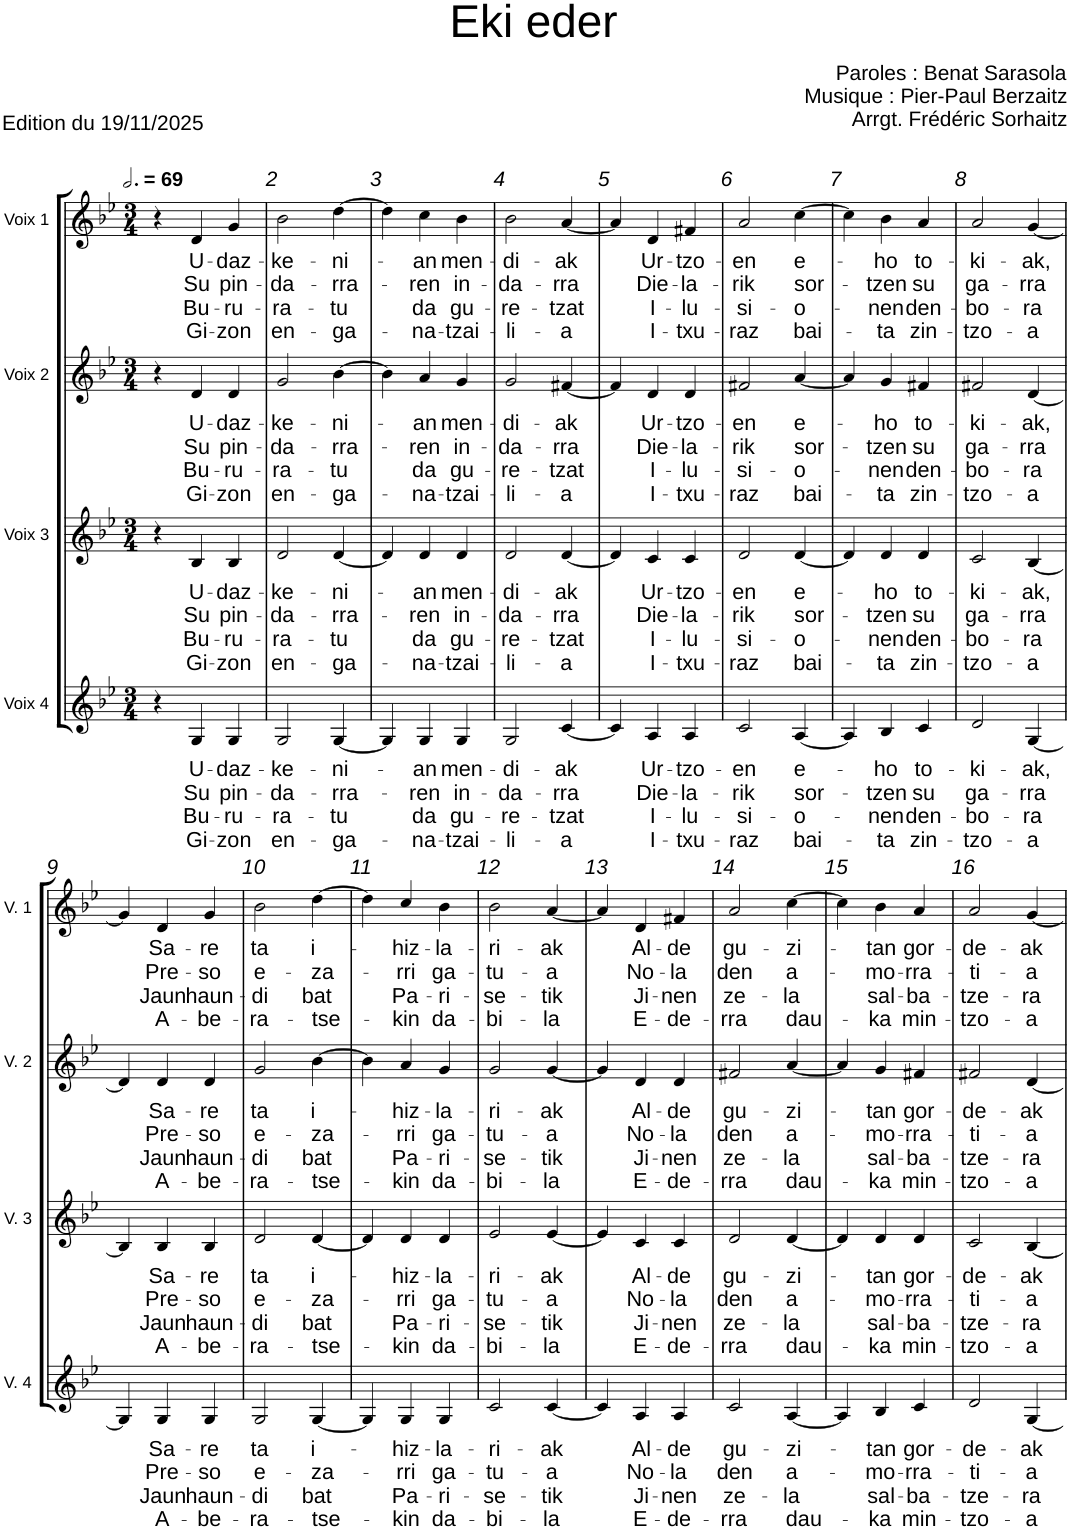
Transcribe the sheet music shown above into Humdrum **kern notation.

**kern	**text	**text	**text	**text	**kern	**text	**text	**text	**text	**kern	**text	**text	**text	**text	**kern	**text	**text	**text	**text
*part4	*part4	*part4	*part4	*part4	*part3	*part3	*part3	*part3	*part3	*part2	*part2	*part2	*part2	*part2	*part1	*part1	*part1	*part1	*part1
*staff4	*staff4	*staff4	*staff4	*staff4	*staff3	*staff3	*staff3	*staff3	*staff3	*staff2	*staff2	*staff2	*staff2	*staff2	*staff1	*staff1	*staff1	*staff1	*staff1
*I"Voix 4	*	*	*	*	*I"Voix 3	*	*	*	*	*I"Voix 2	*	*	*	*	*I"Voix 1	*	*	*	*
*I'V. 4	*	*	*	*	*I'V. 3	*	*	*	*	*I'V. 2	*	*	*	*	*I'V. 1	*	*	*	*
*clefG2	*	*	*	*	*clefG2	*	*	*	*	*clefG2	*	*	*	*	*clefG2	*	*	*	*
*k[b-e-]	*	*	*	*	*k[b-e-]	*	*	*	*	*k[b-e-]	*	*	*	*	*k[b-e-]	*	*	*	*
*M3/4	*	*	*	*	*M3/4	*	*	*	*	*M3/4	*	*	*	*	*M3/4	*	*	*	*
*MM207	*	*	*	*	*MM207	*	*	*	*	*MM207	*	*	*	*	*MM207	*	*	*	*
=1	=1	=1	=1	=1	=1	=1	=1	=1	=1	=1	=1	=1	=1	=1	=1	=1	=1	=1	=1
4r	.	.	.	.	4r	.	.	.	.	4r	.	.	.	.	4r	.	.	.	.
!	!LO:LY:b	!LO:LY:b	!LO:LY:b	!LO:LY:b	!	!LO:LY:b	!LO:LY:b	!LO:LY:b	!LO:LY:b	!	!LO:LY:b	!LO:LY:b	!LO:LY:b	!LO:LY:b	!	!LO:LY:b	!LO:LY:b	!LO:LY:b	!LO:LY:b
4G/	U-	Su	Bu-	Gi-	4B-/	U-	Su	Bu-	Gi-	4d/	U-	Su	Bu-	Gi-	4d/	U-	Su	Bu-	Gi-
!	!LO:LY:b	!LO:LY:b	!LO:LY:b	!LO:LY:b	!	!LO:LY:b	!LO:LY:b	!LO:LY:b	!LO:LY:b	!	!LO:LY:b	!LO:LY:b	!LO:LY:b	!LO:LY:b	!	!LO:LY:b	!LO:LY:b	!LO:LY:b	!LO:LY:b
4G/	-daz-	pin-	-ru-	-zon	4B-/	-daz-	pin-	-ru-	-zon	4d/	-daz-	pin-	-ru-	-zon	4g/	-daz-	pin-	-ru-	-zon
=2	=2	=2	=2	=2	=2	=2	=2	=2	=2	=2	=2	=2	=2	=2	=2	=2	=2	=2	=2
!	!LO:LY:b	!LO:LY:b	!LO:LY:b	!LO:LY:b	!	!LO:LY:b	!LO:LY:b	!LO:LY:b	!LO:LY:b	!	!LO:LY:b	!LO:LY:b	!LO:LY:b	!LO:LY:b	!	!LO:LY:b	!LO:LY:b	!LO:LY:b	!LO:LY:b
2G/	-ke-	-da-	-ra-	en-	2d/	-ke-	-da-	-ra-	en-	2g/	-ke-	-da-	-ra-	en-	2b-\	-ke-	-da-	-ra-	en-
!	!LO:LY:b	!LO:LY:b	!LO:LY:b	!LO:LY:b	!	!LO:LY:b	!LO:LY:b	!LO:LY:b	!LO:LY:b	!	!LO:LY:b	!LO:LY:b	!LO:LY:b	!LO:LY:b	!	!LO:LY:b	!LO:LY:b	!LO:LY:b	!LO:LY:b
[4G/	-ni-	-rra-	-tu	-ga-	[4d/	-ni-	-rra-	-tu	-ga-	[4b-\	-ni-	-rra-	-tu	-ga-	[4dd\	-ni-	-rra-	-tu	-ga-
=3	=3	=3	=3	=3	=3	=3	=3	=3	=3	=3	=3	=3	=3	=3	=3	=3	=3	=3	=3
4G/]	.	.	.	.	4d/]	.	.	.	.	4b-\]	.	.	.	.	4dd\]	.	.	.	.
!	!LO:LY:b	!LO:LY:b	!LO:LY:b	!LO:LY:b	!	!LO:LY:b	!LO:LY:b	!LO:LY:b	!LO:LY:b	!	!LO:LY:b	!LO:LY:b	!LO:LY:b	!LO:LY:b	!	!LO:LY:b	!LO:LY:b	!LO:LY:b	!LO:LY:b
4G/	-an	-ren	da	-na-	4d/	-an	-ren	da	-na-	4a/	-an	-ren	da	-na-	4cc\	-an	-ren	da	-na-
!	!LO:LY:b	!LO:LY:b	!LO:LY:b	!LO:LY:b	!	!LO:LY:b	!LO:LY:b	!LO:LY:b	!LO:LY:b	!	!LO:LY:b	!LO:LY:b	!LO:LY:b	!LO:LY:b	!	!LO:LY:b	!LO:LY:b	!LO:LY:b	!LO:LY:b
4G/	men-	in-	gu-	-tzai-	4d/	men-	in-	gu-	-tzai-	4g/	men-	in-	gu-	-tzai-	4b-\	men-	in-	gu-	-tzai-
=4	=4	=4	=4	=4	=4	=4	=4	=4	=4	=4	=4	=4	=4	=4	=4	=4	=4	=4	=4
!	!LO:LY:b	!LO:LY:b	!LO:LY:b	!LO:LY:b	!	!LO:LY:b	!LO:LY:b	!LO:LY:b	!LO:LY:b	!	!LO:LY:b	!LO:LY:b	!LO:LY:b	!LO:LY:b	!	!LO:LY:b	!LO:LY:b	!LO:LY:b	!LO:LY:b
2G/	-di-	-da-	-re-	-li-	2d/	-di-	-da-	-re-	-li-	2g/	-di-	-da-	-re-	-li-	2b-\	-di-	-da-	-re-	-li-
!	!LO:LY:b	!LO:LY:b	!LO:LY:b	!LO:LY:b	!	!LO:LY:b	!LO:LY:b	!LO:LY:b	!LO:LY:b	!	!LO:LY:b	!LO:LY:b	!LO:LY:b	!LO:LY:b	!	!LO:LY:b	!LO:LY:b	!LO:LY:b	!LO:LY:b
[4c/	-ak	-rra	-tzat	-a	[4d/	-ak	-rra	-tzat	-a	[4f#X/	-ak	-rra	-tzat	-a	[4a/	-ak	-rra	-tzat	-a
=5	=5	=5	=5	=5	=5	=5	=5	=5	=5	=5	=5	=5	=5	=5	=5	=5	=5	=5	=5
4c/]	.	.	.	.	4d/]	.	.	.	.	4f#/]	.	.	.	.	4a/]	.	.	.	.
!	!LO:LY:b	!LO:LY:b	!LO:LY:b	!LO:LY:b	!	!LO:LY:b	!LO:LY:b	!LO:LY:b	!LO:LY:b	!	!LO:LY:b	!LO:LY:b	!LO:LY:b	!LO:LY:b	!	!LO:LY:b	!LO:LY:b	!LO:LY:b	!LO:LY:b
4A/	Ur-	Die-	I-	I-	4c/	Ur-	Die-	I-	I-	4d/	Ur-	Die-	I-	I-	4d/	Ur-	Die-	I-	I-
!	!LO:LY:b	!LO:LY:b	!LO:LY:b	!LO:LY:b	!	!LO:LY:b	!LO:LY:b	!LO:LY:b	!LO:LY:b	!	!LO:LY:b	!LO:LY:b	!LO:LY:b	!LO:LY:b	!	!LO:LY:b	!LO:LY:b	!LO:LY:b	!LO:LY:b
4A/	-tzo-	-la-	-lu-	-txu-	4c/	-tzo-	-la-	-lu-	-txu-	4d/	-tzo-	-la-	-lu-	-txu-	4f#X/	-tzo-	-la-	-lu-	-txu-
=6	=6	=6	=6	=6	=6	=6	=6	=6	=6	=6	=6	=6	=6	=6	=6	=6	=6	=6	=6
!	!LO:LY:b	!LO:LY:b	!LO:LY:b	!LO:LY:b	!	!LO:LY:b	!LO:LY:b	!LO:LY:b	!LO:LY:b	!	!LO:LY:b	!LO:LY:b	!LO:LY:b	!LO:LY:b	!	!LO:LY:b	!LO:LY:b	!LO:LY:b	!LO:LY:b
2c/	-en	-rik	-si-	-raz	2d/	-en	-rik	-si-	-raz	2f#X/	-en	-rik	-si-	-raz	2a/	-en	-rik	-si-	-raz
!	!LO:LY:b	!LO:LY:b	!LO:LY:b	!LO:LY:b	!	!LO:LY:b	!LO:LY:b	!LO:LY:b	!LO:LY:b	!	!LO:LY:b	!LO:LY:b	!LO:LY:b	!LO:LY:b	!	!LO:LY:b	!LO:LY:b	!LO:LY:b	!LO:LY:b
[4A/	e-	sor-	-o-	bai-	[4d/	e-	sor-	-o-	bai-	[4a/	e-	sor-	-o-	bai-	[4cc\	e-	sor-	-o-	bai-
=7	=7	=7	=7	=7	=7	=7	=7	=7	=7	=7	=7	=7	=7	=7	=7	=7	=7	=7	=7
4A/]	.	.	.	.	4d/]	.	.	.	.	4a/]	.	.	.	.	4cc\]	.	.	.	.
!	!LO:LY:b	!LO:LY:b	!LO:LY:b	!LO:LY:b	!	!LO:LY:b	!LO:LY:b	!LO:LY:b	!LO:LY:b	!	!LO:LY:b	!LO:LY:b	!LO:LY:b	!LO:LY:b	!	!LO:LY:b	!LO:LY:b	!LO:LY:b	!LO:LY:b
4B-/	-ho	-tzen	-nen	-ta	4d/	-ho	-tzen	-nen	-ta	4g/	-ho	-tzen	-nen	-ta	4b-\	-ho	-tzen	-nen	-ta
!	!LO:LY:b	!LO:LY:b	!LO:LY:b	!LO:LY:b	!	!LO:LY:b	!LO:LY:b	!LO:LY:b	!LO:LY:b	!	!LO:LY:b	!LO:LY:b	!LO:LY:b	!LO:LY:b	!	!LO:LY:b	!LO:LY:b	!LO:LY:b	!LO:LY:b
4c/	to-	su	den-	zin-	4d/	to-	su	den-	zin-	4f#X/	to-	su	den-	zin-	4a/	to-	su	den-	zin-
=8	=8	=8	=8	=8	=8	=8	=8	=8	=8	=8	=8	=8	=8	=8	=8	=8	=8	=8	=8
!	!LO:LY:b	!LO:LY:b	!LO:LY:b	!LO:LY:b	!	!LO:LY:b	!LO:LY:b	!LO:LY:b	!LO:LY:b	!	!LO:LY:b	!LO:LY:b	!LO:LY:b	!LO:LY:b	!	!LO:LY:b	!LO:LY:b	!LO:LY:b	!LO:LY:b
2d/	-ki-	ga-	-bo-	-tzo-	2c/	-ki-	ga-	-bo-	-tzo-	2f#X/	-ki-	ga-	-bo-	-tzo-	2a/	-ki-	ga-	-bo-	-tzo-
!	!LO:LY:b	!LO:LY:b	!LO:LY:b	!LO:LY:b	!	!LO:LY:b	!LO:LY:b	!LO:LY:b	!LO:LY:b	!	!LO:LY:b	!LO:LY:b	!LO:LY:b	!LO:LY:b	!	!LO:LY:b	!LO:LY:b	!LO:LY:b	!LO:LY:b
[4G/	-ak,	-rra	-ra	-a	[4B-/	-ak,	-rra	-ra	-a	[4d/	-ak,	-rra	-ra	-a	[4g/	-ak,	-rra	-ra	-a
!!LO:LB:g=z
=9	=9	=9	=9	=9	=9	=9	=9	=9	=9	=9	=9	=9	=9	=9	=9	=9	=9	=9	=9
4G/]	.	.	.	.	4B-/]	.	.	.	.	4d/]	.	.	.	.	4g/]	.	.	.	.
!	!LO:LY:b	!LO:LY:b	!LO:LY:b	!LO:LY:b	!	!LO:LY:b	!LO:LY:b	!LO:LY:b	!LO:LY:b	!	!LO:LY:b	!LO:LY:b	!LO:LY:b	!LO:LY:b	!	!LO:LY:b	!LO:LY:b	!LO:LY:b	!LO:LY:b
4G/	Sa-	Pre-	Jaun	A-	4B-/	Sa-	Pre-	Jaun	A-	4d/	Sa-	Pre-	Jaun	A-	4d/	Sa-	Pre-	Jaun	A-
!	!LO:LY:b	!LO:LY:b	!LO:LY:b	!LO:LY:b	!	!LO:LY:b	!LO:LY:b	!LO:LY:b	!LO:LY:b	!	!LO:LY:b	!LO:LY:b	!LO:LY:b	!LO:LY:b	!	!LO:LY:b	!LO:LY:b	!LO:LY:b	!LO:LY:b
4G/	-re	-so	haun-	-be-	4B-/	-re	-so	haun-	-be-	4d/	-re	-so	haun-	-be-	4g/	-re	-so	haun-	-be-
=10	=10	=10	=10	=10	=10	=10	=10	=10	=10	=10	=10	=10	=10	=10	=10	=10	=10	=10	=10
!	!LO:LY:b	!LO:LY:b	!LO:LY:b	!LO:LY:b	!	!LO:LY:b	!LO:LY:b	!LO:LY:b	!LO:LY:b	!	!LO:LY:b	!LO:LY:b	!LO:LY:b	!LO:LY:b	!	!LO:LY:b	!LO:LY:b	!LO:LY:b	!LO:LY:b
2G/	ta	e-	-di	-ra-	2d/	ta	e-	-di	-ra-	2g/	ta	e-	-di	-ra-	2b-\	ta	e-	-di	-ra-
!	!LO:LY:b	!LO:LY:b	!LO:LY:b	!LO:LY:b	!	!LO:LY:b	!LO:LY:b	!LO:LY:b	!LO:LY:b	!	!LO:LY:b	!LO:LY:b	!LO:LY:b	!LO:LY:b	!	!LO:LY:b	!LO:LY:b	!LO:LY:b	!LO:LY:b
[4G/	i-	-za-	bat	-tse-	[4d/	i-	-za-	bat	-tse-	[4b-\	i-	-za-	bat	-tse-	[4dd\	i-	-za-	bat	-tse-
=11	=11	=11	=11	=11	=11	=11	=11	=11	=11	=11	=11	=11	=11	=11	=11	=11	=11	=11	=11
4G/]	.	.	.	.	4d/]	.	.	.	.	4b-\]	.	.	.	.	4dd\]	.	.	.	.
!	!LO:LY:b	!LO:LY:b	!LO:LY:b	!LO:LY:b	!	!LO:LY:b	!LO:LY:b	!LO:LY:b	!LO:LY:b	!	!LO:LY:b	!LO:LY:b	!LO:LY:b	!LO:LY:b	!	!LO:LY:b	!LO:LY:b	!LO:LY:b	!LO:LY:b
4G/	-hiz-	-rri	Pa-	-kin	4d/	-hiz-	-rri	Pa-	-kin	4a/	-hiz-	-rri	Pa-	-kin	4cc/	-hiz-	-rri	Pa-	-kin
!	!LO:LY:b	!LO:LY:b	!LO:LY:b	!LO:LY:b	!	!LO:LY:b	!LO:LY:b	!LO:LY:b	!LO:LY:b	!	!LO:LY:b	!LO:LY:b	!LO:LY:b	!LO:LY:b	!	!LO:LY:b	!LO:LY:b	!LO:LY:b	!LO:LY:b
4G/	-la-	ga-	-ri-	da-	4d/	-la-	ga-	-ri-	da-	4g/	-la-	ga-	-ri-	da-	4b-\	-la-	ga-	-ri-	da-
=12	=12	=12	=12	=12	=12	=12	=12	=12	=12	=12	=12	=12	=12	=12	=12	=12	=12	=12	=12
!	!LO:LY:b	!LO:LY:b	!LO:LY:b	!LO:LY:b	!	!LO:LY:b	!LO:LY:b	!LO:LY:b	!LO:LY:b	!	!LO:LY:b	!LO:LY:b	!LO:LY:b	!LO:LY:b	!	!LO:LY:b	!LO:LY:b	!LO:LY:b	!LO:LY:b
2c/	-ri-	-tu-	-se-	-bi-	2e-/	-ri-	-tu-	-se-	-bi-	2g/	-ri-	-tu-	-se-	-bi-	2b-\	-ri-	-tu-	-se-	-bi-
!	!LO:LY:b	!LO:LY:b	!LO:LY:b	!LO:LY:b	!	!LO:LY:b	!LO:LY:b	!LO:LY:b	!LO:LY:b	!	!LO:LY:b	!LO:LY:b	!LO:LY:b	!LO:LY:b	!	!LO:LY:b	!LO:LY:b	!LO:LY:b	!LO:LY:b
[4c/	-ak	-a	-tik	-la	[4e-/	-ak	-a	-tik	-la	[4g/	-ak	-a	-tik	-la	[4a/	-ak	-a	-tik	-la
=13	=13	=13	=13	=13	=13	=13	=13	=13	=13	=13	=13	=13	=13	=13	=13	=13	=13	=13	=13
4c/]	.	.	.	.	4e-/]	.	.	.	.	4g/]	.	.	.	.	4a/]	.	.	.	.
!	!LO:LY:b	!LO:LY:b	!LO:LY:b	!LO:LY:b	!	!LO:LY:b	!LO:LY:b	!LO:LY:b	!LO:LY:b	!	!LO:LY:b	!LO:LY:b	!LO:LY:b	!LO:LY:b	!	!LO:LY:b	!LO:LY:b	!LO:LY:b	!LO:LY:b
4A/	Al-	No-	Ji-	E-	4c/	Al-	No-	Ji-	E-	4d/	Al-	No-	Ji-	E-	4d/	Al-	No-	Ji-	E-
!	!LO:LY:b	!LO:LY:b	!LO:LY:b	!LO:LY:b	!	!LO:LY:b	!LO:LY:b	!LO:LY:b	!LO:LY:b	!	!LO:LY:b	!LO:LY:b	!LO:LY:b	!LO:LY:b	!	!LO:LY:b	!LO:LY:b	!LO:LY:b	!LO:LY:b
4A/	-de	-la	-nen	-de-	4c/	-de	-la	-nen	-de-	4d/	-de	-la	-nen	-de-	4f#X/	-de	-la	-nen	-de-
=14	=14	=14	=14	=14	=14	=14	=14	=14	=14	=14	=14	=14	=14	=14	=14	=14	=14	=14	=14
!	!LO:LY:b	!LO:LY:b	!LO:LY:b	!LO:LY:b	!	!LO:LY:b	!LO:LY:b	!LO:LY:b	!LO:LY:b	!	!LO:LY:b	!LO:LY:b	!LO:LY:b	!LO:LY:b	!	!LO:LY:b	!LO:LY:b	!LO:LY:b	!LO:LY:b
2c/	gu-	den	ze-	-rra	2d/	gu-	den	ze-	-rra	2f#X/	gu-	den	ze-	-rra	2a/	gu-	den	ze-	-rra
!	!LO:LY:b	!LO:LY:b	!LO:LY:b	!LO:LY:b	!	!LO:LY:b	!LO:LY:b	!LO:LY:b	!LO:LY:b	!	!LO:LY:b	!LO:LY:b	!LO:LY:b	!LO:LY:b	!	!LO:LY:b	!LO:LY:b	!LO:LY:b	!LO:LY:b
[4A/	-zi-	a-	-la	dau-	[4d/	-zi-	a-	-la	dau-	[4a/	-zi-	a-	-la	dau-	[4cc\	-zi-	a-	-la	dau-
=15	=15	=15	=15	=15	=15	=15	=15	=15	=15	=15	=15	=15	=15	=15	=15	=15	=15	=15	=15
4A/]	.	.	.	.	4d/]	.	.	.	.	4a/]	.	.	.	.	4cc\]	.	.	.	.
!	!LO:LY:b	!LO:LY:b	!LO:LY:b	!LO:LY:b	!	!LO:LY:b	!LO:LY:b	!LO:LY:b	!LO:LY:b	!	!LO:LY:b	!LO:LY:b	!LO:LY:b	!LO:LY:b	!	!LO:LY:b	!LO:LY:b	!LO:LY:b	!LO:LY:b
4B-/	-tan	-mo-	sal-	-ka	4d/	-tan	-mo-	sal-	-ka	4g/	-tan	-mo-	sal-	-ka	4b-\	-tan	-mo-	sal-	-ka
!	!LO:LY:b	!LO:LY:b	!LO:LY:b	!LO:LY:b	!	!LO:LY:b	!LO:LY:b	!LO:LY:b	!LO:LY:b	!	!LO:LY:b	!LO:LY:b	!LO:LY:b	!LO:LY:b	!	!LO:LY:b	!LO:LY:b	!LO:LY:b	!LO:LY:b
4c/	gor-	-rra-	-ba-	min-	4d/	gor-	-rra-	-ba-	min-	4f#X/	gor-	-rra-	-ba-	min-	4a/	gor-	-rra-	-ba-	min-
=16	=16	=16	=16	=16	=16	=16	=16	=16	=16	=16	=16	=16	=16	=16	=16	=16	=16	=16	=16
!	!LO:LY:b	!LO:LY:b	!LO:LY:b	!LO:LY:b	!	!LO:LY:b	!LO:LY:b	!LO:LY:b	!LO:LY:b	!	!LO:LY:b	!LO:LY:b	!LO:LY:b	!LO:LY:b	!	!LO:LY:b	!LO:LY:b	!LO:LY:b	!LO:LY:b
2d/	-de-	-ti-	-tze-	-tzo-	2c/	-de-	-ti-	-tze-	-tzo-	2f#X/	-de-	-ti-	-tze-	-tzo-	2a/	-de-	-ti-	-tze-	-tzo-
!	!LO:LY:b	!LO:LY:b	!LO:LY:b	!LO:LY:b	!	!LO:LY:b	!LO:LY:b	!LO:LY:b	!LO:LY:b	!	!LO:LY:b	!LO:LY:b	!LO:LY:b	!LO:LY:b	!	!LO:LY:b	!LO:LY:b	!LO:LY:b	!LO:LY:b
[4G/	-ak	-a	-ra	-a	[4B-/	-ak	-a	-ra	-a	[4d/	-ak	-a	-ra	-a	[4g/	-ak	-a	-ra	-a
=	=	=	=	=	=	=	=	=	=	=	=	=	=	=	=	=	=	=	=
*-	*-	*-	*-	*-	*-	*-	*-	*-	*-	*-	*-	*-	*-	*-	*-	*-	*-	*-	*-
